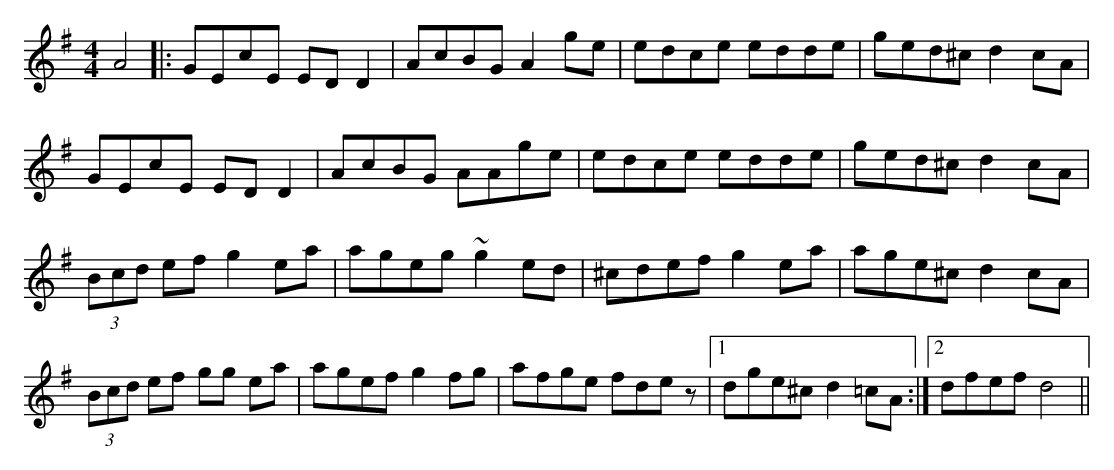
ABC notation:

X:1
M:4/4
K:Dmix
A4|:GEcE EDD2|AcBG A2ge|edce edde|ged^c d2 cA|
GEcE EDD2|AcBG AAge|edce edde|ged^c d2 cA|
(3Bcd ef g2 ea|ageg ~g2ed|^cdef g2 ea|age^c d2 cA|
(3Bcd ef gg ea|agef g2 fg|afge fdez|1 dge^c d2=cA:|2 dfef d4||
